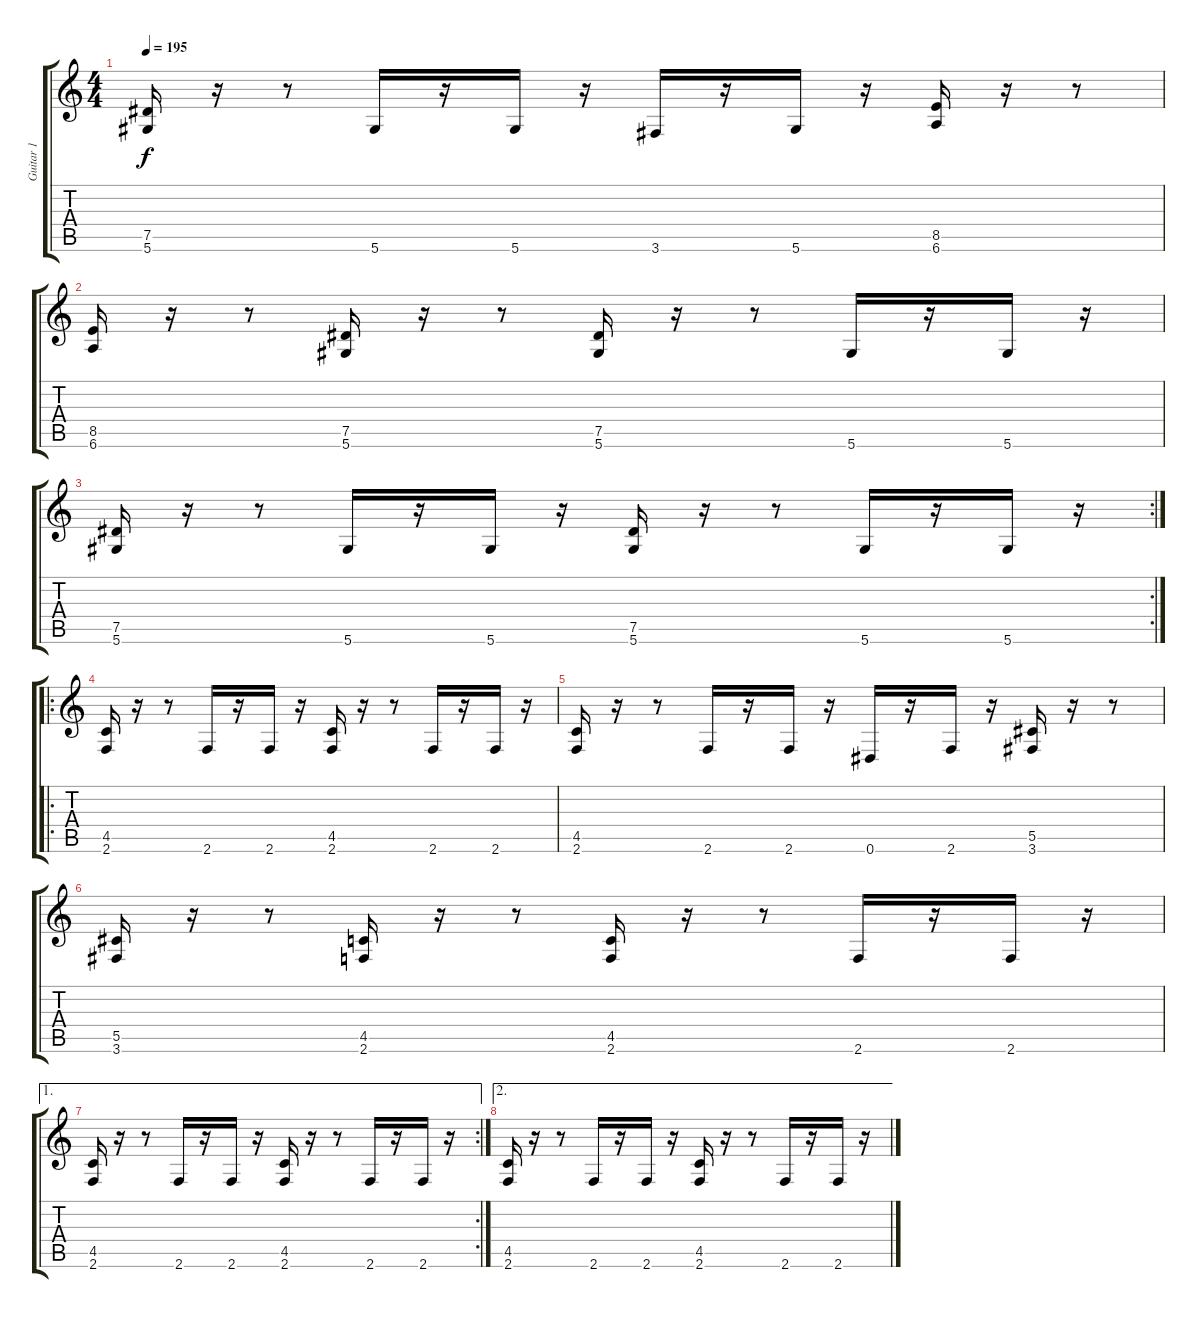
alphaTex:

\track ("Guitar 1" "Guitar 1") {instrument distortionguitar}
\staff {score tabs}
\tuning (Eb4 Bb3 Gb3 Db3 Ab2 Eb2) {hide}
\ts (4 4)
\tempo 195
\clef g2
\ks c
(7.5 5.6).16{dy f} r.16 r.8 5.6.16 r.16 5.6.16 r.16 3.6.16 r.16 5.6.16 r.16 (8.5 6.6).16 r.16 r.8 |
(8.5 6.6).16 r.16 r.8 (7.5 5.6).16 r.16 r.8 (7.5 5.6).16 r.16 r.8 5.6.16 r.16 5.6.16 r.16 |
\rc 2
(7.5 5.6).16 r.16 r.8 5.6.16 r.16 5.6.16 r.16 (7.5 5.6).16 r.16 r.8 5.6.16 r.16 5.6.16 r.16 |
\ro
(4.5 2.6).16 r.16 r.8 2.6.16 r.16 2.6.16 r.16 (4.5 2.6).16 r.16 r.8 2.6.16 r.16 2.6.16 r.16 |
(4.5 2.6).16 r.16 r.8 2.6.16 r.16 2.6.16 r.16 0.6.16 r.16 2.6.16 r.16 (5.5 3.6).16 r.16 r.8 |
(5.5 3.6).16 r.16 r.8 (4.5 2.6).16 r.16 r.8 (4.5 2.6).16 r.16 r.8 2.6.16 r.16 2.6.16 r.16 |
\ae 1
\rc 2
(4.5 2.6).16 r.16 r.8 2.6.16 r.16 2.6.16 r.16 (4.5 2.6).16 r.16 r.8 2.6.16 r.16 2.6.16 r.16 |
\ae 2
(4.5 2.6).16 r.16 r.8 2.6.16 r.16 2.6.16 r.16 (4.5 2.6).16 r.16 r.8 2.6.16 r.16 2.6.16 r.16
